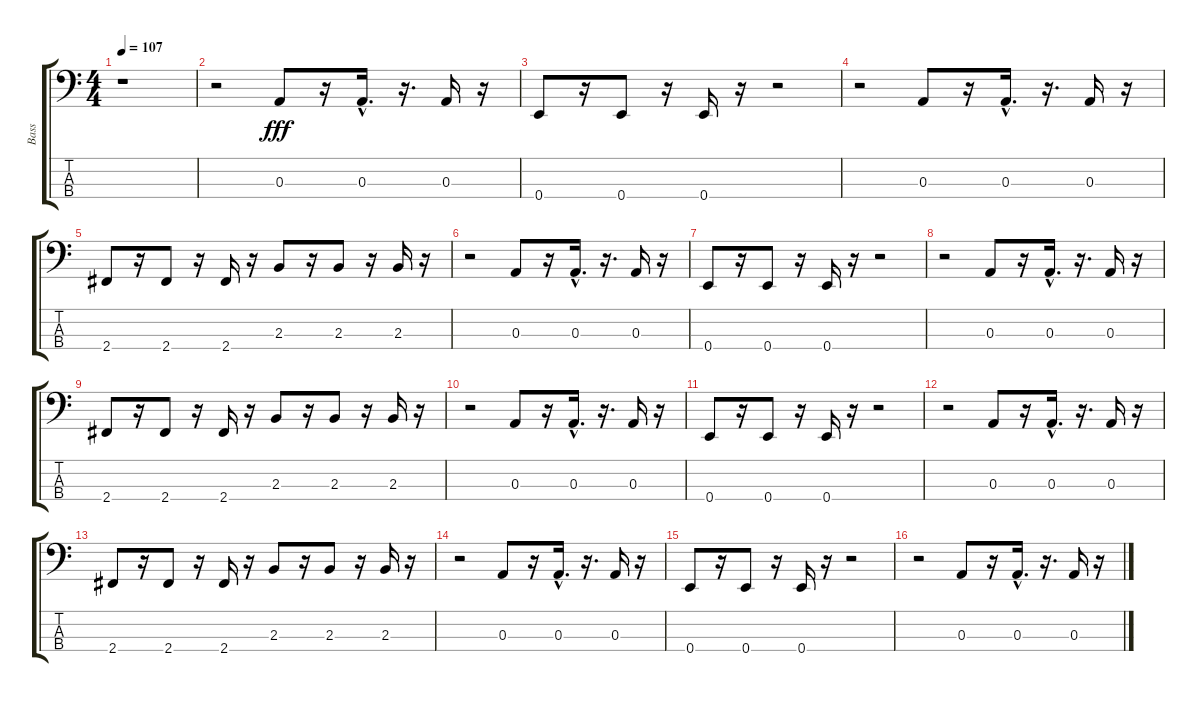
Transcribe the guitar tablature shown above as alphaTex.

\track ("Bass" "Bass") {instrument fretlessbass}
\staff {score tabs}
\tuning (G2 D2 A1 E1) {hide}
\ts (4 4)
\tempo 107
\clef f4
\ks c
r.1{dy f} |
r.2 0.3.8{dy fff} r.16 0.3{hac}.16{d} r.16{d} 0.3.16 r.16 |
0.4.8 r.16 0.4.8 r.16 0.4.16 r.16 r.2 |
r.2 0.3.8 r.16 0.3{hac}.16{d} r.16{d} 0.3.16 r.16 |
2.4.8 r.16 2.4.8 r.16 2.4.16 r.16 2.3.8 r.16 2.3.8 r.16 2.3.16 r.16 |
r.2 0.3.8 r.16 0.3{hac}.16{d} r.16{d} 0.3.16 r.16 |
0.4.8 r.16 0.4.8 r.16 0.4.16 r.16 r.2 |
r.2 0.3.8 r.16 0.3{hac}.16{d} r.16{d} 0.3.16 r.16 |
2.4.8 r.16 2.4.8 r.16 2.4.16 r.16 2.3.8 r.16 2.3.8 r.16 2.3.16 r.16 |
r.2 0.3.8 r.16 0.3{hac}.16{d} r.16{d} 0.3.16 r.16 |
0.4.8 r.16 0.4.8 r.16 0.4.16 r.16 r.2 |
r.2 0.3.8 r.16 0.3{hac}.16{d} r.16{d} 0.3.16 r.16 |
2.4.8 r.16 2.4.8 r.16 2.4.16 r.16 2.3.8 r.16 2.3.8 r.16 2.3.16 r.16 |
r.2 0.3.8 r.16 0.3{hac}.16{d} r.16{d} 0.3.16 r.16 |
0.4.8 r.16 0.4.8 r.16 0.4.16 r.16 r.2 |
r.2 0.3.8 r.16 0.3{hac}.16{d} r.16{d} 0.3.16 r.16
